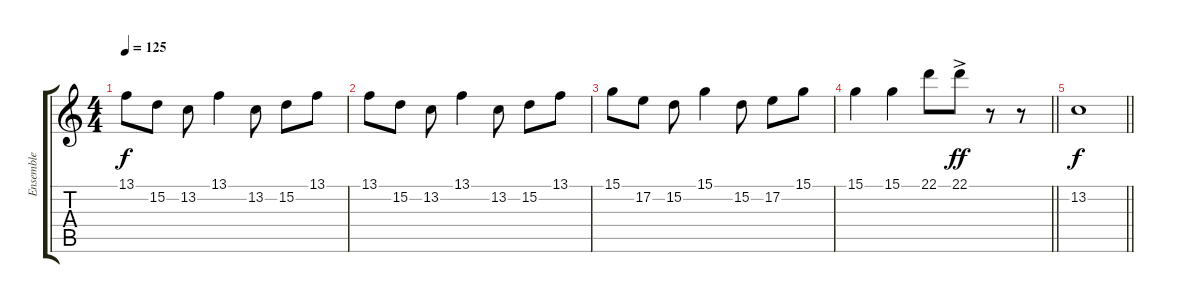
\track ("Ensemble" "Ensemble") {instrument stringensemble1}
\staff {score tabs}
\tuning (E4 B3 G3 D3 A2 E2) {hide}
\ts (4 4)
\tempo 125
\clef g2
\ks c
13.1.8{dy f} 15.2.8 13.2.8 13.1.4 13.2.8 15.2.8 13.1.8 |
13.1.8 15.2.8 13.2.8 13.1.4 13.2.8 15.2.8 13.1.8 |
15.1.8 17.2.8 15.2.8 15.1.4 15.2.8 17.2.8 15.1.8 |
\barLineRight lightlight
15.1.4 15.1.4 22.1.8 22.1{ac}.8{dy ff} r.8 r.8 |
\barLineRight lightlight
13.2.1{dy f}
